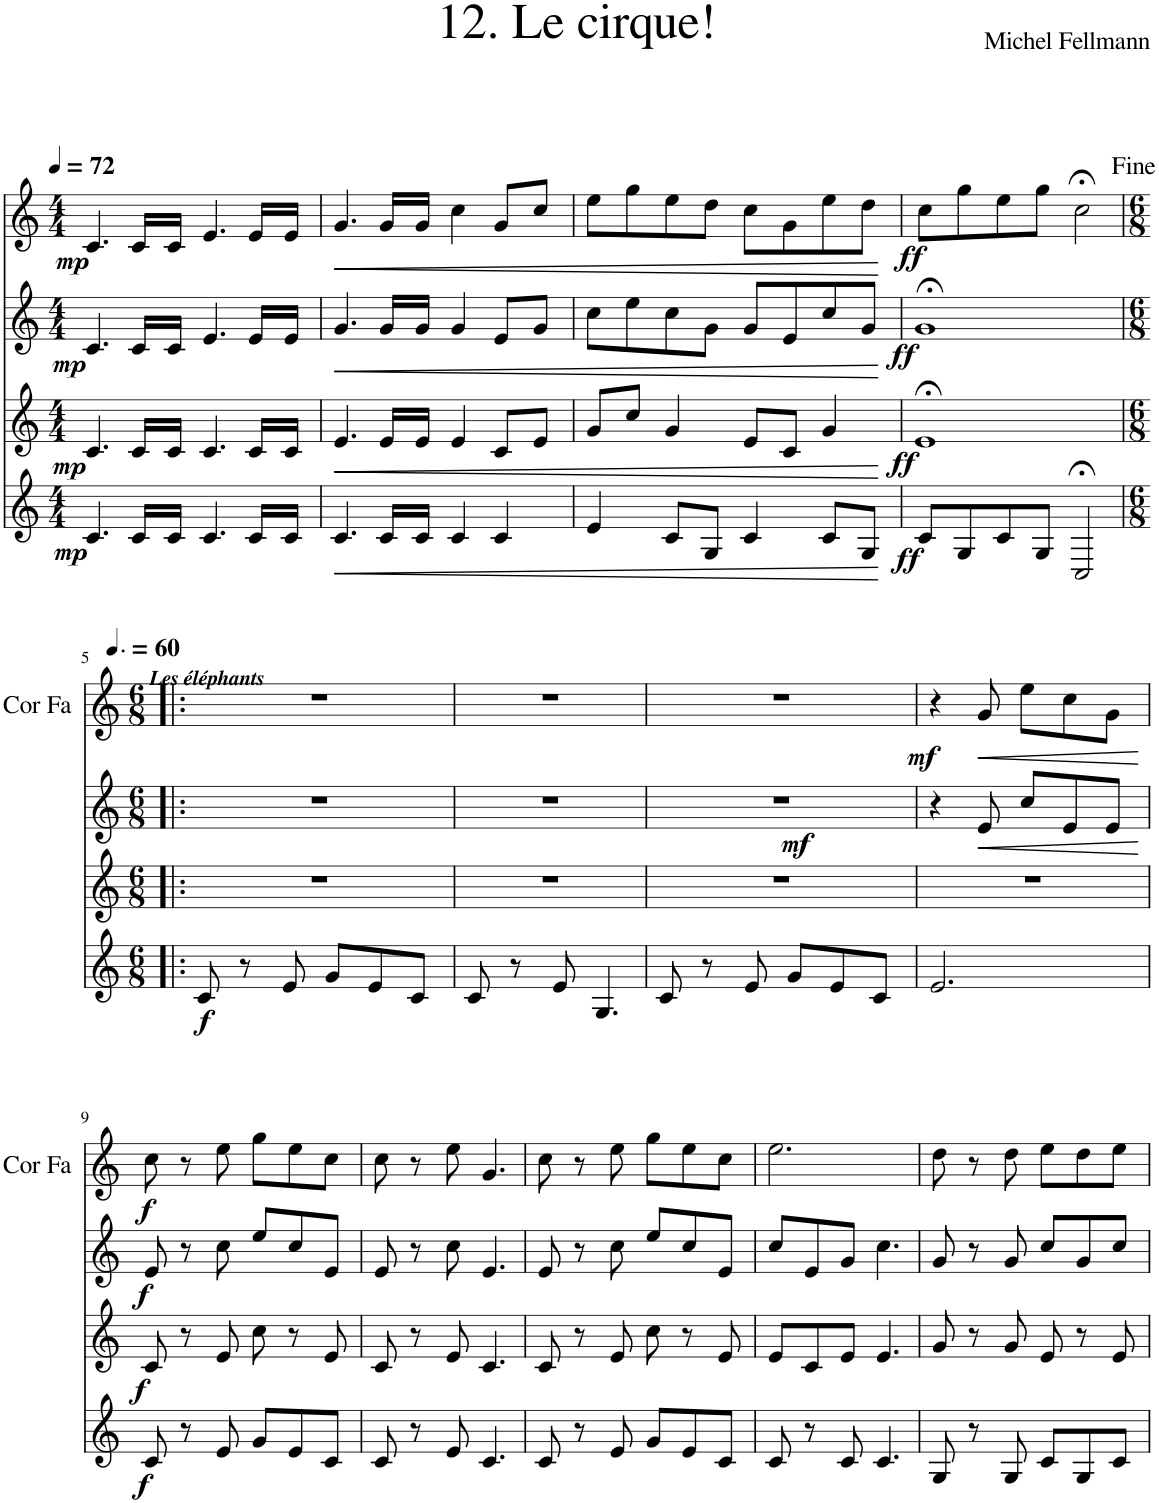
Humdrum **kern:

**kern	**dynam	**kern	**dynam	**kern	**dynam	**kern	**dynam
*part4	*part4	*part3	*part3	*part2	*part2	*part1	*part1
*staff4	*staff4	*staff3	*staff3	*staff2	*staff2	*staff1	*staff1
*I"Cor en Fa	*	*I"Cor en Fa	*	*I"Cor en Fa	*	*I"Cor en Fa	*
*clefG2	*	*clefG2	*	*clefG2	*	*clefG2	*
*Trd4c7	*	*Trd4c7	*	*Trd4c7	*	*Trd4c7	*
*k[]	*	*k[]	*	*k[]	*	*k[]	*
*M4/4	*	*M4/4	*	*M4/4	*	*M4/4	*
*MM72	*	*MM72	*	*MM72	*	*MM72	*
=1	=1	=1	=1	=1	=1	=1	=1
!	!LO:DY:b	!	!LO:DY:b	!	!LO:DY:b	!	!LO:DY:b
4.c/	mp	4.c/	mp	4.c/	mp	4.c/	mp
16c/LL	.	16c/LL	.	16c/LL	.	16c/LL	.
16c/JJ	.	16c/JJ	.	16c/JJ	.	16c/JJ	.
4.c/	.	4.c/	.	4.e/	.	4.e/	.
16c/LL	.	16c/LL	.	16e/LL	.	16e/LL	.
16c/JJ	.	16c/JJ	.	16e/JJ	.	16e/JJ	.
=2	=2	=2	=2	=2	=2	=2	=2
!	!LO:HP:b	!	!LO:HP:b	!	!LO:HP:b	!	!LO:HP:b
4.c/	<	4.e/	<	4.g/	<	4.g/	<
16c/LL	.	16e/LL	.	16g/LL	.	16g/LL	.
16c/JJ	.	16e/JJ	.	16g/JJ	.	16g/JJ	.
4c/	.	4e/	.	4g/	.	4cc\	.
4c/	.	8c/L	.	8e/L	.	8g/L	.
.	.	8e/J	.	8g/J	.	8cc/J	.
.	[	.	[	.	[	.	[
=3	=3	=3	=3	=3	=3	=3	=3
4e/	.	8g/L	.	8cc\L	.	8ee\L	.
.	.	8cc/J	.	8ee\	.	8gg\	.
8c/L	.	4g/	.	8cc\	.	8ee\	.
8G/J	.	.	.	8g\J	.	8dd\J	.
4c/	.	8e/L	.	8g/L	.	8cc\L	.
.	.	8c/J	.	8e/	.	8g\	.
8c/L	.	4g/	.	8cc/	.	8ee\	.
8G/J	.	.	.	8g/J	.	8dd\J	.
=4	=4	=4	=4	=4	=4	=4	=4
!	!LO:DY:b	!	!LO:DY:b	!	!LO:DY:b	!	!LO:DY:b
8c/L	ff	1e;<	ff	1g;<	ff	8cc\L	ff
8G/	.	.	.	.	.	8gg\	.
8c/	.	.	.	.	.	8ee\	.
8G/J	.	.	.	.	.	8gg\J	.
2C;</	.	.	.	.	.	2cc;<\	.
!!LO:LB:g=z
=5!|:	=5!|:	=5!|:	=5!|:	=5!|:	=5!|:	=5!|:	=5!|:
*M6/8	*	*M6/8	*	*M6/8	*	*M6/8	*
*	*	*	*	*	*	*MM90	*
!	!	!	!	!	!	!LO:TX:a:Bi:t=Les éléphants	!
!	!LO:DY:b	!	!	!	!	!	!
8c/	f	2.r	.	2.r	.	2.r	.
8r	.	.	.	.	.	.	.
8e/	.	.	.	.	.	.	.
8g/L	.	.	.	.	.	.	.
8e/	.	.	.	.	.	.	.
8c/J	.	.	.	.	.	.	.
=6	=6	=6	=6	=6	=6	=6	=6
8c/	.	2.r	.	2.r	.	2.r	.
8r	.	.	.	.	.	.	.
8e/	.	.	.	.	.	.	.
4.G/	.	.	.	.	.	.	.
=7	=7	=7	=7	=7	=7	=7	=7
!	!	!	!	!	!LO:DY:b	!	!
8c/	.	2.r	.	2.r	mf	2.r	.
8r	.	.	.	.	.	.	.
8e/	.	.	.	.	.	.	.
8g/L	.	.	.	.	.	.	.
8e/	.	.	.	.	.	.	.
8c/J	.	.	.	.	.	.	.
=8	=8	=8	=8	=8	=8	=8	=8
!	!	!	!	!	!	!	!LO:DY:b
2.e/	.	2.r	.	4r	.	4r	mf
!	!	!	!	!	!LO:HP:b	!	!LO:HP:b
.	.	.	.	8e/	<	8g/	<
.	.	.	.	8cc/L	.	8ee\L	.
.	.	.	.	8e/	.	8cc\	.
.	.	.	.	8e/J	.	8g\J	.
.	.	.	.	.	[	.	[
!!LO:LB:g=z
=9	=9	=9	=9	=9	=9	=9	=9
!	!LO:DY:b	!	!LO:DY:b	!	!LO:DY:b	!	!LO:DY:b
8c/	f	8c/	f	8e/	f	8cc\	f
8r	.	8r	.	8r	.	8r	.
8e/	.	8e/	.	8cc\	.	8ee\	.
8g/L	.	8cc\	.	8ee/L	.	8gg\L	.
8e/	.	8r	.	8cc/	.	8ee\	.
8c/J	.	8e/	.	8e/J	.	8cc\J	.
=10	=10	=10	=10	=10	=10	=10	=10
8c/	.	8c/	.	8e/	.	8cc\	.
8r	.	8r	.	8r	.	8r	.
8e/	.	8e/	.	8cc\	.	8ee\	.
4.c/	.	4.c/	.	4.e/	.	4.g/	.
=11	=11	=11	=11	=11	=11	=11	=11
8c/	.	8c/	.	8e/	.	8cc\	.
8r	.	8r	.	8r	.	8r	.
8e/	.	8e/	.	8cc\	.	8ee\	.
8g/L	.	8cc\	.	8ee/L	.	8gg\L	.
8e/	.	8r	.	8cc/	.	8ee\	.
8c/J	.	8e/	.	8e/J	.	8cc\J	.
=12	=12	=12	=12	=12	=12	=12	=12
8c/	.	8e/L	.	8cc/L	.	2.ee\	.
8r	.	8c/	.	8e/	.	.	.
8c/	.	8e/J	.	8g/J	.	.	.
4.c/	.	4.e/	.	4.cc\	.	.	.
=13	=13	=13	=13	=13	=13	=13	=13
8G/	.	8g/	.	8g/	.	8dd\	.
8r	.	8r	.	8r	.	8r	.
8G/	.	8g/	.	8g/	.	8dd\	.
8c/L	.	8e/	.	8cc/L	.	8ee\L	.
8G/	.	8r	.	8g/	.	8dd\	.
8c/J	.	8e/	.	8cc/J	.	8ee\J	.
=	=	=	=	=	=	=	=
*-	*-	*-	*-	*-	*-	*-	*-
